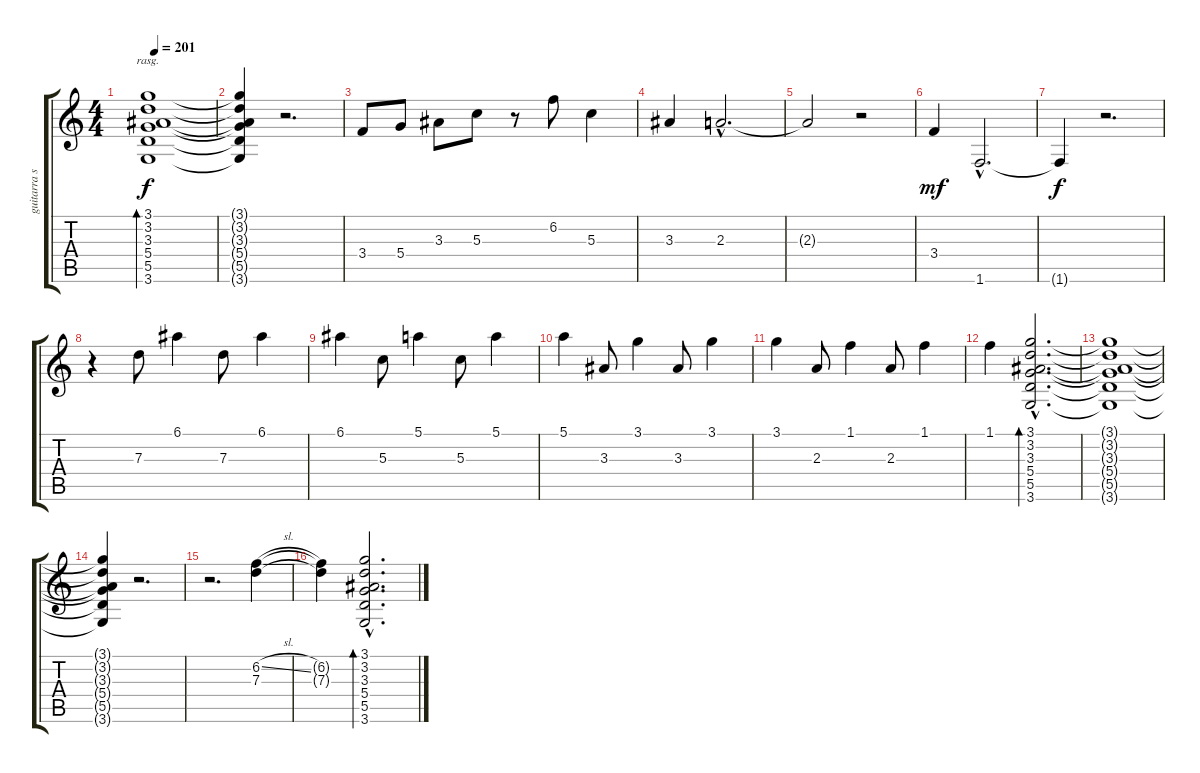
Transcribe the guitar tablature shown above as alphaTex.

\track ("guitarra solo" "guitarra s") {instrument acousticguitarsteel}
\staff {score tabs}
\tuning (E4 B3 G3 D3 A2 E2) {hide}
\ts (4 4)
\tempo 201
\clef g2
\ks c
(3.1{t} 3.2{t} 3.3{t} 5.4{t} 5.5{t} 3.6{t}).1{bd 240 rasg ii dy f} |
(3.1{t} 3.2{t} 3.3{t} 5.4{t} 5.5{t} 3.6{t}).4 r.2{d} |
3.4.8 5.4.8 3.3.8 5.3.8 r.8 6.2.8 5.3.4 |
3.3.4 2.3{hac}.2{d} |
2.3{t}.2 r.2 |
3.4.4{dy mf} 1.6{hac}.2{d} |
1.6{t}.4{dy f} r.2{d} |
r.4 7.3.8 6.1.4 7.3.8 6.1.4 |
6.1.4 5.3.8 5.1.4 5.3.8 5.1.4 |
5.1.4 3.3.8 3.1.4 3.3.8 3.1.4 |
3.1.4 2.3.8 1.1.4 2.3.8 1.1.4 |
1.1.4 (3.1{hac} 3.2{hac} 3.3{hac} 5.4{hac} 5.5{hac} 3.6{hac}).2{d bd 480} |
(3.1{t} 3.2{t} 3.3{t} 5.4{t} 5.5{t} 3.6{t}).1 |
(3.1{t} 3.2{t} 3.3{t} 5.4{t} 5.5{t} 3.6{t}).4 r.2{d} |
r.2{d} (6.2{sl} 7.3).4 |
(6.2{t} 7.3{t}).4 (3.1{hac} 3.2{hac} 3.3{hac} 5.4{hac} 5.5{hac} 3.6{hac}).2{d bd 480}
